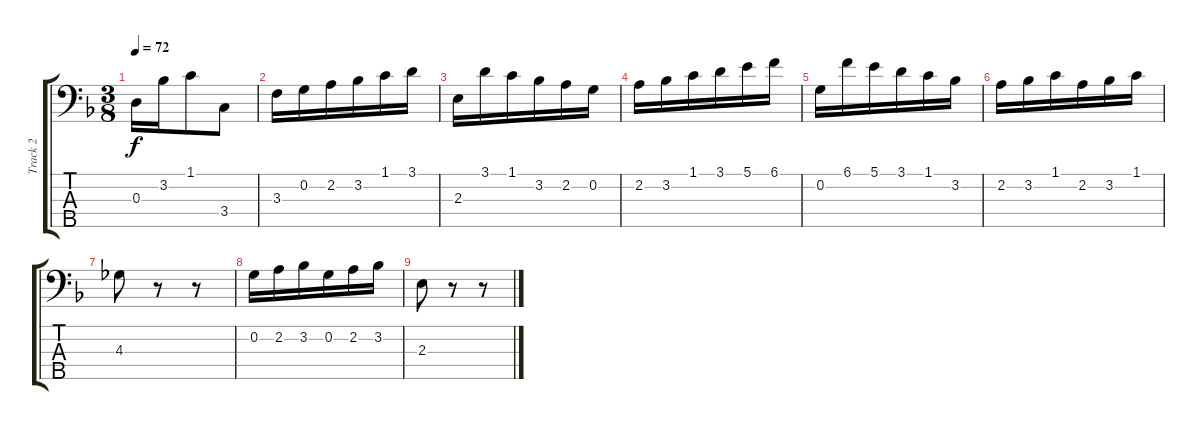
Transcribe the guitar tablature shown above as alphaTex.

\track ("Track 2" "Track 2") {instrument overdrivenguitar}
\staff {score tabs}
\tuning (B2 G2 D2 A1 E1) {hide}
\ts (3 8)
\tempo 72
\clef f4
\ks f
0.3.16{dy f} 3.2.16 1.1.8 3.4.8 |
3.3.16 0.2.16 2.2.16 3.2.16 1.1.16 3.1.16 |
2.3.16 3.1.16 1.1.16 3.2.16 2.2.16 0.2.16 |
2.2.16 3.2.16 1.1.16 3.1.16 5.1.16 6.1.16 |
0.2.16 6.1.16 5.1.16 3.1.16 1.1.16 3.2.16 |
2.2.16 3.2.16 1.1.16 2.2.16 3.2.16 1.1.16 |
4.3.8 r.8 r.8 |
0.2.16 2.2.16 3.2.16 0.2.16 2.2.16 3.2.16 |
2.3.8 r.8 r.8
